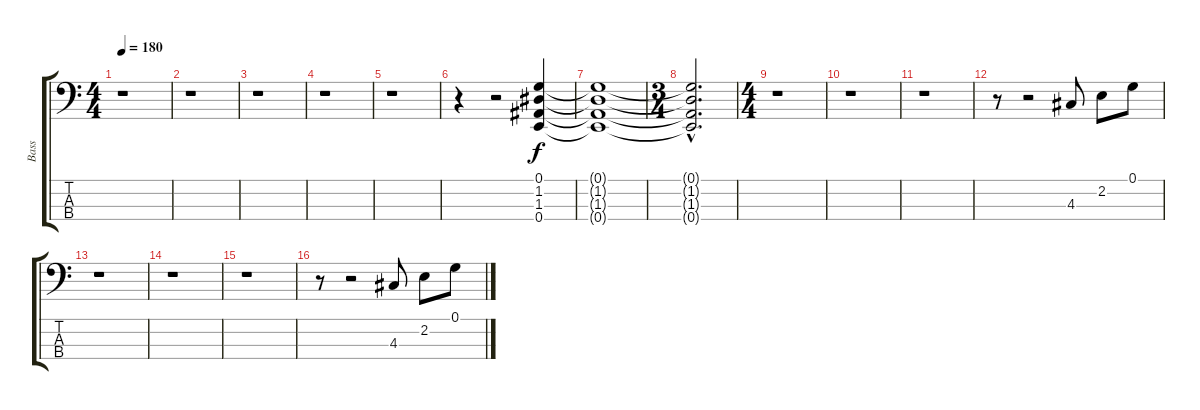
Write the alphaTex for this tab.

\track ("Bass" "Bass") {instrument electricbasspick}
\staff {score tabs}
\tuning (G2 D2 A1 E1) {hide}
\ts (4 4)
\tempo 180
\clef f4
\ks c
r.1{dy f} |
r.1 |
r.1 |
r.1 |
r.1 |
r.4 r.2 (0.1 1.2 1.3 0.4).4 |
(0.1{t} 1.2{t} 1.3{t} 0.4{t}).1 |
\ts (3 4)
(0.1{hac t} 1.2{hac t} 1.3{hac t} 0.4{hac t}).2{d} |
\ts (4 4)
r.1 |
r.1 |
r.1 |
r.8 r.2 4.3.8 2.2.8 0.1.8 |
r.1 |
r.1 |
r.1 |
r.8 r.2 4.3.8 2.2.8 0.1.8
